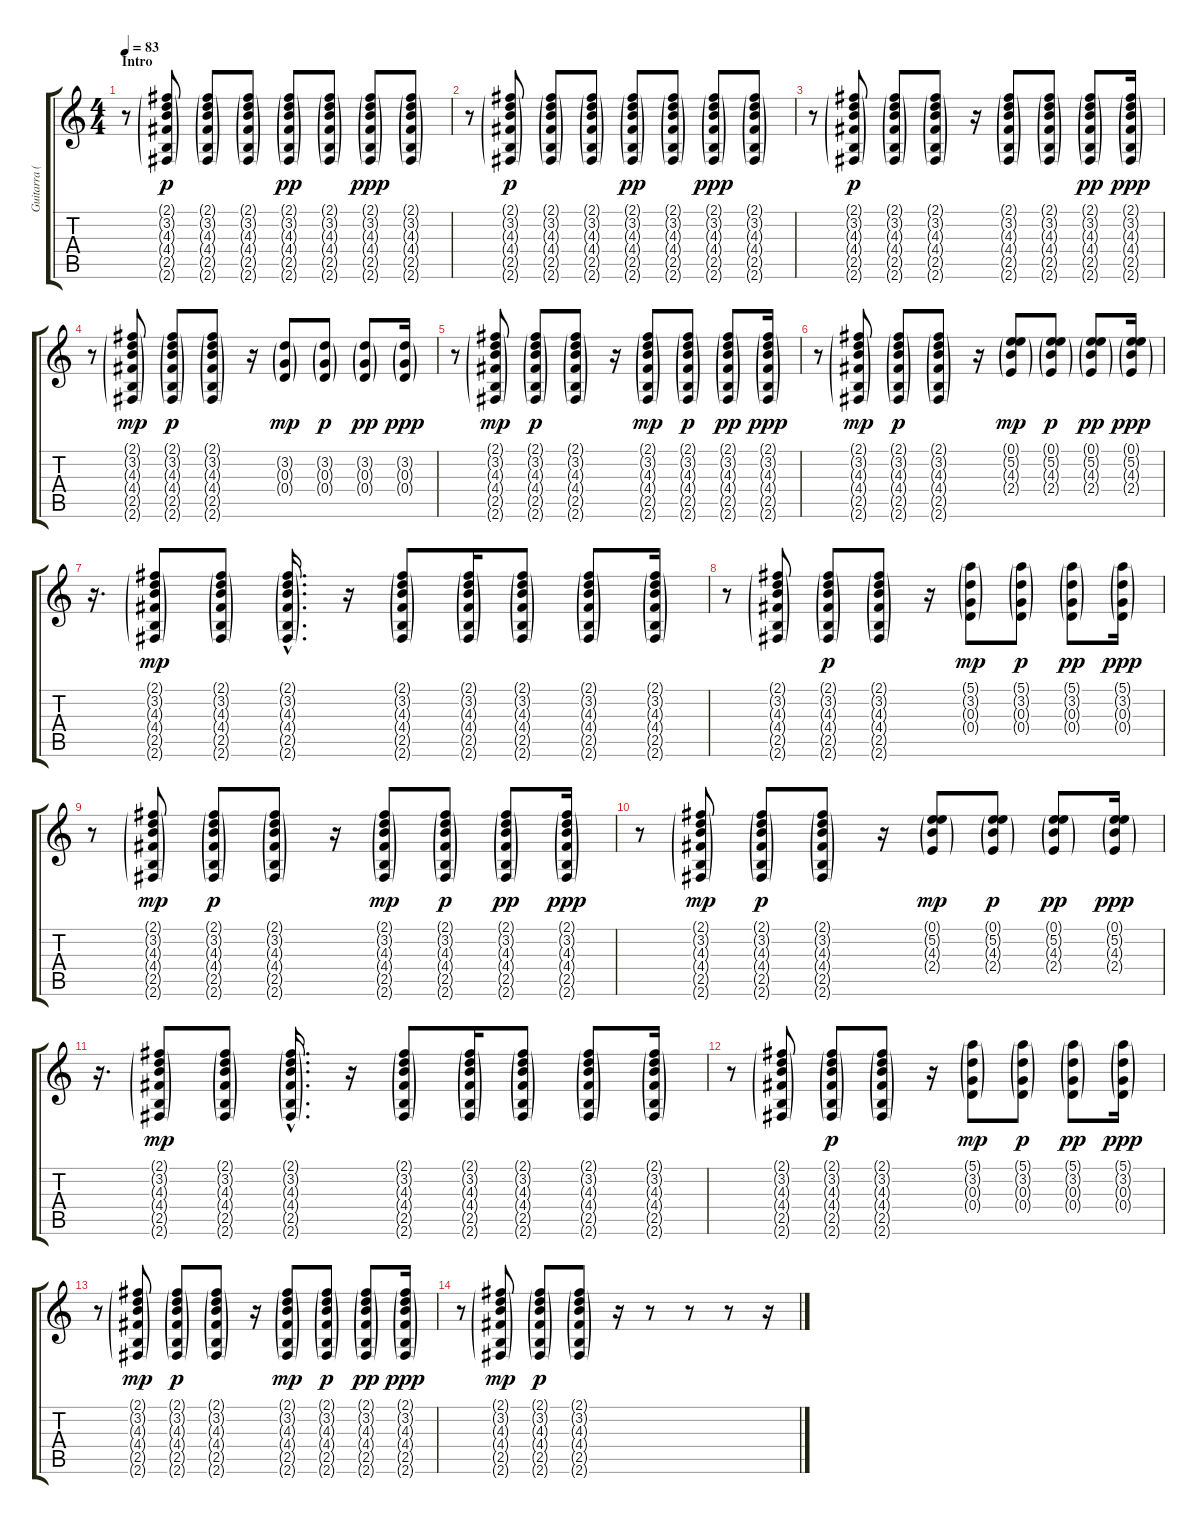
\track ("Guitarra (MultiEfecto)" "Guitarra (") {instrument electricguitarclean}
\staff {score tabs}
\tuning (E4 B3 G3 D3 A2 E2) {hide}
\ts (4 4)
\section ("" "Intro")
\tempo 83
\clef g2
\ks c
r.8{dy p instrument electricguitarclean} (2.1{g} 3.2{g} 4.3{g} 4.4{g} 2.5{g} 2.6{g}).8{balance 0} (2.1{g} 3.2{g} 4.3{g} 4.4{g} 2.5{g} 2.6{g}).8{balance 16} (2.1{g} 3.2{g} 4.3{g} 4.4{g} 2.5{g} 2.6{g}).8{balance 0} (2.1{g} 3.2{g} 4.3{g} 4.4{g} 2.5{g} 2.6{g}).8{dy pp balance 16} (2.1{g} 3.2{g} 4.3{g} 4.4{g} 2.5{g} 2.6{g}).8{balance 0} (2.1{g} 3.2{g} 4.3{g} 4.4{g} 2.5{g} 2.6{g}).8{dy ppp balance 16} (2.1{g} 3.2{g} 4.3{g} 4.4{g} 2.5{g} 2.6{g}).8{balance 0} |
r.8 (2.1{g} 3.2{g} 4.3{g} 4.4{g} 2.5{g} 2.6{g}).8{dy p balance 0} (2.1{g} 3.2{g} 4.3{g} 4.4{g} 2.5{g} 2.6{g}).8{balance 16} (2.1{g} 3.2{g} 4.3{g} 4.4{g} 2.5{g} 2.6{g}).8{balance 0} (2.1{g} 3.2{g} 4.3{g} 4.4{g} 2.5{g} 2.6{g}).8{dy pp balance 16} (2.1{g} 3.2{g} 4.3{g} 4.4{g} 2.5{g} 2.6{g}).8{balance 0} (2.1{g} 3.2{g} 4.3{g} 4.4{g} 2.5{g} 2.6{g}).8{dy ppp balance 16} (2.1{g} 3.2{g} 4.3{g} 4.4{g} 2.5{g} 2.6{g}).8{balance 0} |
r.8 (2.1{g} 3.2{g} 4.3{g} 4.4{g} 2.5{g} 2.6{g}).8{dy p balance 0} (2.1{g} 3.2{g} 4.3{g} 4.4{g} 2.5{g} 2.6{g}).8{balance 16} (2.1{g} 3.2{g} 4.3{g} 4.4{g} 2.5{g} 2.6{g}).8{balance 0} r.16 (2.1{g} 3.2{g} 4.3{g} 4.4{g} 2.5{g} 2.6{g}).8{balance 0} (2.1{g} 3.2{g} 4.3{g} 4.4{g} 2.5{g} 2.6{g}).8{balance 16} (2.1{g} 3.2{g} 4.3{g} 4.4{g} 2.5{g} 2.6{g}).8{dy pp balance 0} (2.1{g} 3.2{g} 4.3{g} 4.4{g} 2.5{g} 2.6{g}).16{dy ppp balance 16} |
r.8 (2.1{g} 3.2{g} 4.3{g} 4.4{g} 2.5{g} 2.6{g}).8{dy mp balance 0} (2.1{g} 3.2{g} 4.3{g} 4.4{g} 2.5{g} 2.6{g}).8{dy p balance 16} (2.1{g} 3.2{g} 4.3{g} 4.4{g} 2.5{g} 2.6{g}).8{balance 0} r.16 (3.2{g} 0.3{g} 0.4{g}).8{dy mp balance 0} (3.2{g} 0.3{g} 0.4{g}).8{dy p balance 16} (3.2{g} 0.3{g} 0.4{g}).8{dy pp balance 0} (3.2{g} 0.3{g} 0.4{g}).16{dy ppp balance 16} |
r.8 (2.1{g} 3.2{g} 4.3{g} 4.4{g} 2.5{g} 2.6{g}).8{dy mp balance 0} (2.1{g} 3.2{g} 4.3{g} 4.4{g} 2.5{g} 2.6{g}).8{dy p balance 16} (2.1{g} 3.2{g} 4.3{g} 4.4{g} 2.5{g} 2.6{g}).8{balance 0} r.16 (2.1{g} 3.2{g} 4.3{g} 4.4{g} 2.5{g} 2.6{g}).8{dy mp balance 0} (2.1{g} 3.2{g} 4.3{g} 4.4{g} 2.5{g} 2.6{g}).8{dy p balance 16} (2.1{g} 3.2{g} 4.3{g} 4.4{g} 2.5{g} 2.6{g}).8{dy pp balance 0} (2.1{g} 3.2{g} 4.3{g} 4.4{g} 2.5{g} 2.6{g}).16{dy ppp balance 16} |
r.8 (2.1{g} 3.2{g} 4.3{g} 4.4{g} 2.5{g} 2.6{g}).8{dy mp balance 0} (2.1{g} 3.2{g} 4.3{g} 4.4{g} 2.5{g} 2.6{g}).8{dy p balance 16} (2.1{g} 3.2{g} 4.3{g} 4.4{g} 2.5{g} 2.6{g}).8{balance 0} r.16 (0.1{g} 5.2{g} 4.3{g} 2.4{g}).8{dy mp balance 0} (0.1{g} 5.2{g} 4.3{g} 2.4{g}).8{dy p balance 16} (0.1{g} 5.2{g} 4.3{g} 2.4{g}).8{dy pp balance 0} (0.1{g} 5.2{g} 4.3{g} 2.4{g}).16{dy ppp balance 16} |
r.16{d volume 9} (2.1{g} 3.2{g} 4.3{g} 4.4{g} 2.5{g} 2.6{g}).8{dy mp} (2.1{g} 3.2{g} 4.3{g} 4.4{g} 2.5{g} 2.6{g}).8 (2.1{g hac} 3.2{g hac} 4.3{g hac} 4.4{g hac} 2.5{g hac} 2.6{g hac}).16{d} r.16 (2.1{g} 3.2{g} 4.3{g} 4.4{g} 2.5{g} 2.6{g}).8 (2.1{g} 3.2{g} 4.3{g} 4.4{g} 2.5{g} 2.6{g}).16 (2.1{g} 3.2{g} 4.3{g} 4.4{g} 2.5{g} 2.6{g}).8 (2.1{g} 3.2{g} 4.3{g} 4.4{g} 2.5{g} 2.6{g}).8 (2.1{g} 3.2{g} 4.3{g} 4.4{g} 2.5{g} 2.6{g}).16 |
r.8 (2.1{g} 3.2{g} 4.3{g} 4.4{g} 2.5{g} 2.6{g}).8 (2.1{g} 3.2{g} 4.3{g} 4.4{g} 2.5{g} 2.6{g}).8{dy p} (2.1{g} 3.2{g} 4.3{g} 4.4{g} 2.5{g} 2.6{g}).8 r.16 (5.1{g} 3.2{g} 0.3{g} 0.4{g}).8{dy mp} (5.1{g} 3.2{g} 0.3{g} 0.4{g}).8{dy p} (5.1{g} 3.2{g} 0.3{g} 0.4{g}).8{dy pp} (5.1{g} 3.2{g} 0.3{g} 0.4{g}).16{dy ppp} |
r.8 (2.1{g} 3.2{g} 4.3{g} 4.4{g} 2.5{g} 2.6{g}).8{dy mp} (2.1{g} 3.2{g} 4.3{g} 4.4{g} 2.5{g} 2.6{g}).8{dy p} (2.1{g} 3.2{g} 4.3{g} 4.4{g} 2.5{g} 2.6{g}).8 r.16 (2.1{g} 3.2{g} 4.3{g} 4.4{g} 2.5{g} 2.6{g}).8{dy mp} (2.1{g} 3.2{g} 4.3{g} 4.4{g} 2.5{g} 2.6{g}).8{dy p} (2.1{g} 3.2{g} 4.3{g} 4.4{g} 2.5{g} 2.6{g}).8{dy pp} (2.1{g} 3.2{g} 4.3{g} 4.4{g} 2.5{g} 2.6{g}).16{dy ppp} |
r.8 (2.1{g} 3.2{g} 4.3{g} 4.4{g} 2.5{g} 2.6{g}).8{dy mp} (2.1{g} 3.2{g} 4.3{g} 4.4{g} 2.5{g} 2.6{g}).8{dy p} (2.1{g} 3.2{g} 4.3{g} 4.4{g} 2.5{g} 2.6{g}).8 r.16 (0.1{g} 5.2{g} 4.3{g} 2.4{g}).8{dy mp} (0.1{g} 5.2{g} 4.3{g} 2.4{g}).8{dy p} (0.1{g} 5.2{g} 4.3{g} 2.4{g}).8{dy pp} (0.1{g} 5.2{g} 4.3{g} 2.4{g}).16{dy ppp} |
r.16{d volume 9} (2.1{g} 3.2{g} 4.3{g} 4.4{g} 2.5{g} 2.6{g}).8{dy mp} (2.1{g} 3.2{g} 4.3{g} 4.4{g} 2.5{g} 2.6{g}).8 (2.1{g hac} 3.2{g hac} 4.3{g hac} 4.4{g hac} 2.5{g hac} 2.6{g hac}).16{d} r.16 (2.1{g} 3.2{g} 4.3{g} 4.4{g} 2.5{g} 2.6{g}).8 (2.1{g} 3.2{g} 4.3{g} 4.4{g} 2.5{g} 2.6{g}).16 (2.1{g} 3.2{g} 4.3{g} 4.4{g} 2.5{g} 2.6{g}).8 (2.1{g} 3.2{g} 4.3{g} 4.4{g} 2.5{g} 2.6{g}).8 (2.1{g} 3.2{g} 4.3{g} 4.4{g} 2.5{g} 2.6{g}).16 |
r.8 (2.1{g} 3.2{g} 4.3{g} 4.4{g} 2.5{g} 2.6{g}).8 (2.1{g} 3.2{g} 4.3{g} 4.4{g} 2.5{g} 2.6{g}).8{dy p} (2.1{g} 3.2{g} 4.3{g} 4.4{g} 2.5{g} 2.6{g}).8 r.16 (5.1{g} 3.2{g} 0.3{g} 0.4{g}).8{dy mp} (5.1{g} 3.2{g} 0.3{g} 0.4{g}).8{dy p} (5.1{g} 3.2{g} 0.3{g} 0.4{g}).8{dy pp} (5.1{g} 3.2{g} 0.3{g} 0.4{g}).16{dy ppp} |
r.8 (2.1{g} 3.2{g} 4.3{g} 4.4{g} 2.5{g} 2.6{g}).8{dy mp} (2.1{g} 3.2{g} 4.3{g} 4.4{g} 2.5{g} 2.6{g}).8{dy p} (2.1{g} 3.2{g} 4.3{g} 4.4{g} 2.5{g} 2.6{g}).8 r.16 (2.1{g} 3.2{g} 4.3{g} 4.4{g} 2.5{g} 2.6{g}).8{dy mp} (2.1{g} 3.2{g} 4.3{g} 4.4{g} 2.5{g} 2.6{g}).8{dy p} (2.1{g} 3.2{g} 4.3{g} 4.4{g} 2.5{g} 2.6{g}).8{dy pp} (2.1{g} 3.2{g} 4.3{g} 4.4{g} 2.5{g} 2.6{g}).16{dy ppp} |
r.8 (2.1{g} 3.2{g} 4.3{g} 4.4{g} 2.5{g} 2.6{g}).8{dy mp} (2.1{g} 3.2{g} 4.3{g} 4.4{g} 2.5{g} 2.6{g}).8{dy p} (2.1{g} 3.2{g} 4.3{g} 4.4{g} 2.5{g} 2.6{g}).8 r.16 r.8 r.8 r.8 r.16
